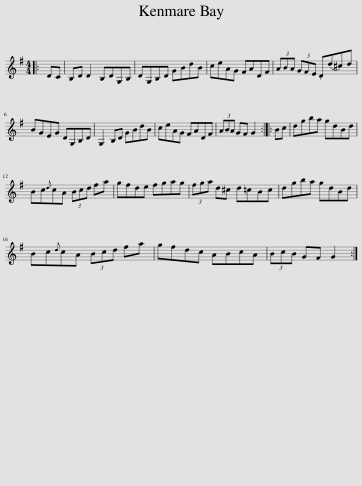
X:1
L:1/8
M:4/4
I:linebreak $
K:G
V:1 treble
V:1
|: DC | B,D D2 B,DG,B, | DG,B,D GBdB | ceAG FADF | (3ABA (3GFE .D(d^c)d |$ %5
 BGEG DG,B,D | G,2 B,D GBdB | ceAG FADF | (3ABA GF G2 :: Bc | %10
 dgba gdBd |$ Bc{d}cA (3Bcd fa | gfde fgag | (3fga d^c d=cBc | dgba gdBd |$ %15
 Bc{d}cA (3Bcd fa | gfdc ABcA | (3BcB GF G2 :| %18
